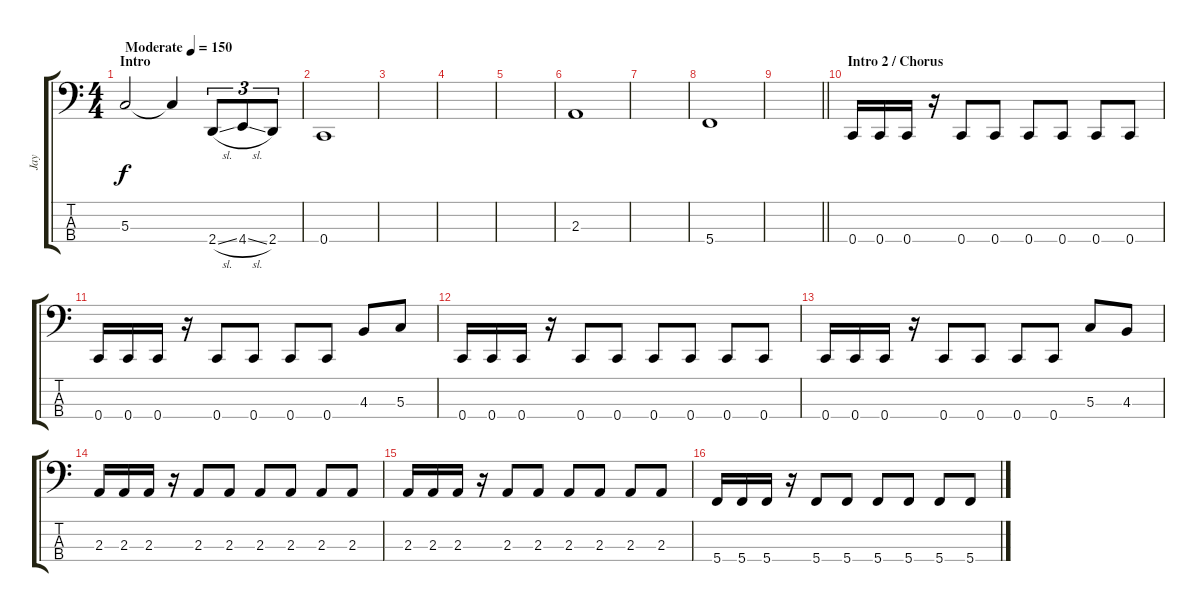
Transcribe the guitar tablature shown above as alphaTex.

\track ("Jay" "Jay") {instrument electricbassfinger}
\staff {score tabs}
\tuning (F2 C2 G1 C1) {hide}
\ts (4 4)
\section ("" "Intro")
\tempo (150 "Moderate")
\clef f4
\ks c
5.3.2{dy f instrument electricbassfinger} 5.3{t}.4 2.4{sl}.8{tu (3 2)} 4.4{sl}.8{tu (3 2)} 2.4.8{tu (3 2)} |
0.4.1 |
|
|
|
2.3.1 |
|
5.4.1 |
\barLineRight lightlight
|
\section ("" "Intro 2 / Chorus")
0.4.16 0.4.16 0.4.16 r.16 0.4.8 0.4.8 0.4.8 0.4.8 0.4.8 0.4.8 |
0.4.16 0.4.16 0.4.16 r.16 0.4.8 0.4.8 0.4.8 0.4.8 4.3.8 5.3.8 |
0.4.16 0.4.16 0.4.16 r.16 0.4.8 0.4.8 0.4.8 0.4.8 0.4.8 0.4.8 |
0.4.16 0.4.16 0.4.16 r.16 0.4.8 0.4.8 0.4.8 0.4.8 5.3.8 4.3.8 |
2.3.16 2.3.16 2.3.16 r.16 2.3.8 2.3.8 2.3.8 2.3.8 2.3.8 2.3.8 |
2.3.16 2.3.16 2.3.16 r.16 2.3.8 2.3.8 2.3.8 2.3.8 2.3.8 2.3.8 |
5.4.16 5.4.16 5.4.16 r.16 5.4.8 5.4.8 5.4.8 5.4.8 5.4.8 5.4.8
